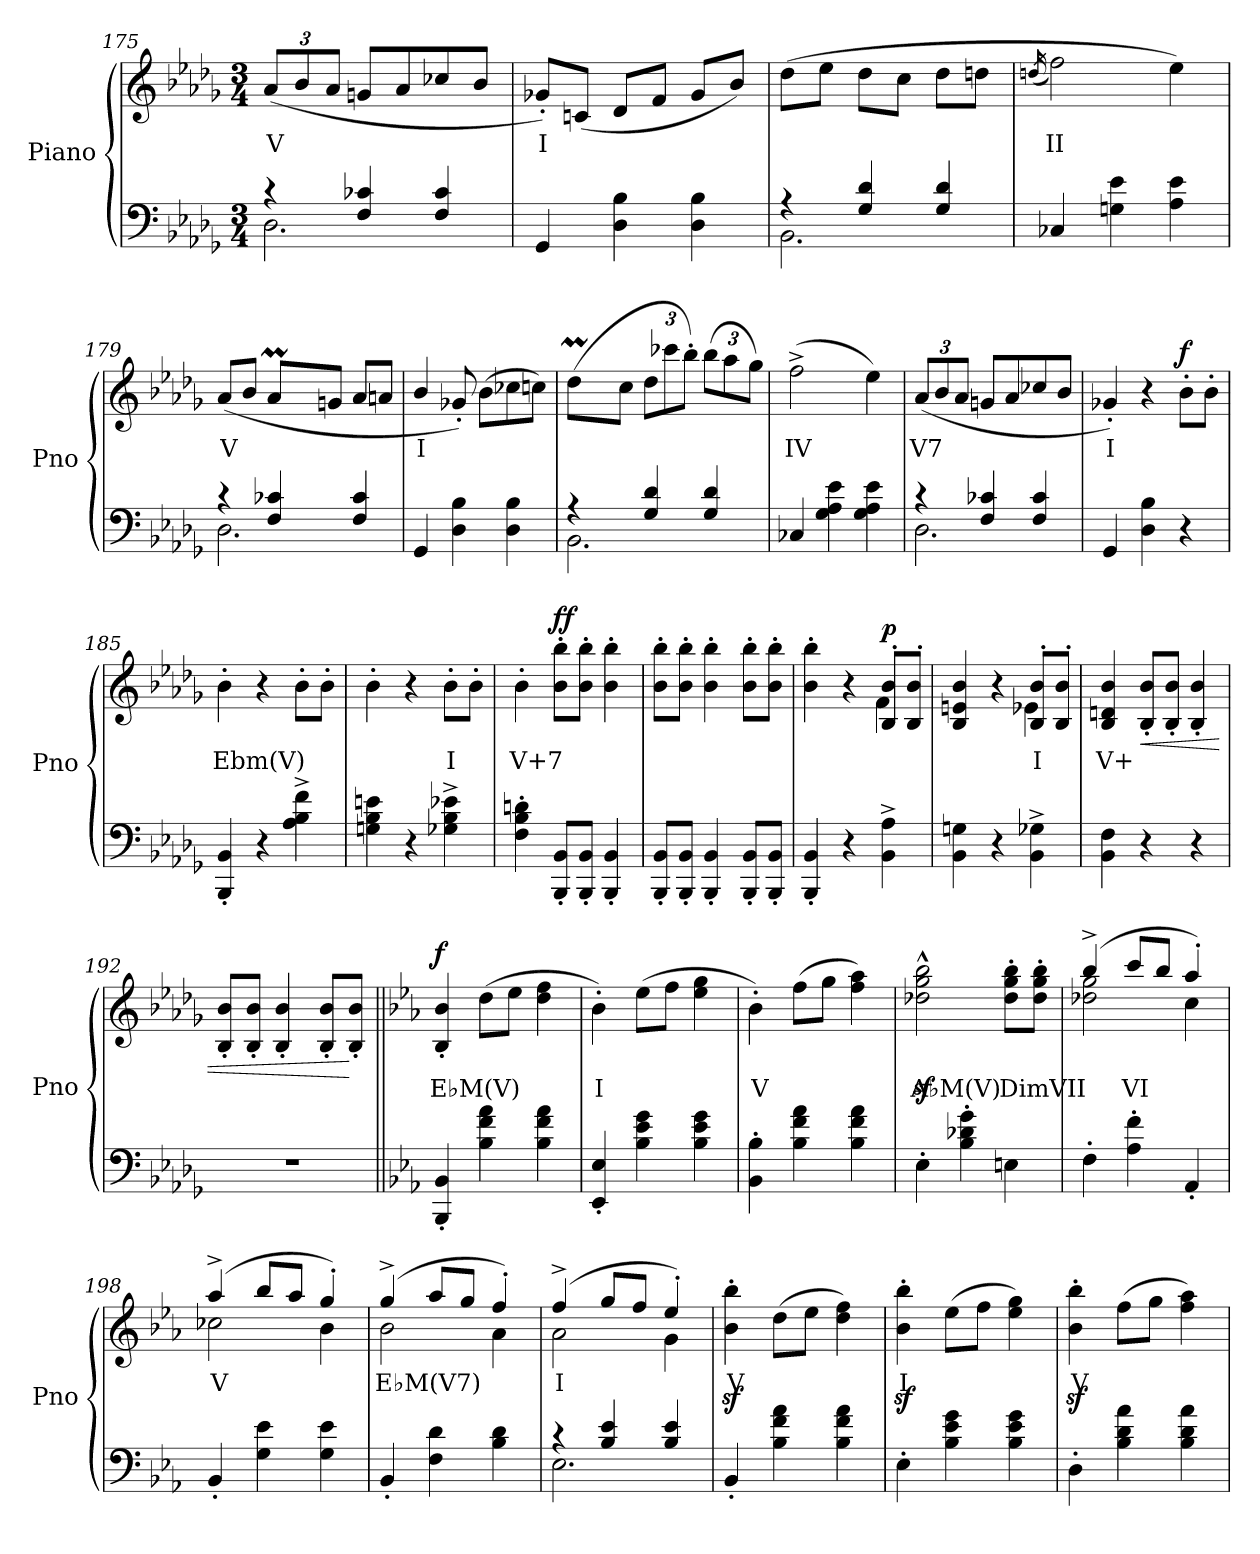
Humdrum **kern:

**kern	**kern	**text	**dynam
*part1	*part1	*part1	*part1
*staff2	*staff1	*staff1	*staff1/2
*I"Piano	*	*	*
*I'Pno	*	*	*
!!LO:LB:g=z
*clefF4	*clefG2	*	*
*k[b-e-a-d-g-]	*k[b-e-a-d-g-]	*	*
*M3/4	*M3/4	*	*
=175	=175	=175	=175
*^	*	*	*
*	*	*Xbrackettup	*	*
!	!	!	!LO:LY:b	!
4r	2.D-\	(<12a-/L	V	.
.	.	12b-/	.	.
.	.	12a-/J	.	.
4F/ 4c-X/	.	8gn/L	.	.
.	.	8a-/	.	.
4F/ 4c-/	.	8cc-X/	.	.
.	.	8b-/J	.	.
*v	*v	*	*	*
=176	=176	=176	=176
!	!	!LO:LY:b	!
4GG-/	8g-X'/L)	I	.
.	(<8cn/J	.	.
4D-\ 4B-\	8d-/L	.	.
.	8f/J	.	.
4D-\ 4B-\	8g-/L	.	.
.	8b-/J)	.	.
=177	=177	=177	=177
*^	*	*	*
4r	2.BB-\	(>8dd-\L	.	.
.	.	8ee-\J	.	.
4G-/ 4d-/	.	8dd-\L	.	.
.	.	8cc\J	.	.
4G-/ 4d-/	.	8dd-\L	.	.
.	.	8ddn\J	.	.
*v	*v	*	*	*
=178	=178	=178	=178
.	(<16qddn/	.	.
!	!	!LO:LY:b	!
4C-X/	2ff\)	II	.
4Gn\ 4e-\	.	.	.
4A-\ 4e-\	4ee-\)	.	.
=179	=179	=179	=179
*^	*	*	*
!	!	!	!LO:LY:b	!
*	*	*^	*	*
4r	2.D-\	(<8a-/L	4ryy	V	.
.	.	8b-/J	.	.	.
*	*	*	*brackettup	*	*
4F/ 4c-X/	.	8a-M/L	24ryy	.	.
.	.	.	24b-yy	.	.
.	.	.	24a-yy	.	.
.	.	8gn/J	4.ryy	.	.
4F/ 4c-/	.	8a-/L	.	.	.
.	.	8an/J	.	.	.
*v	*v	*	*	*	*
*	*v	*v	*	*
!!LO:LB:g=z
=180	=180	=180	=180
!	!	!LO:LY:b	!
4GG-/	4b-/	I	.
4D-\ 4B-\	8g-X'/)	.	.
.	(>8b-\L	.	.
4D-\ 4B-\	8cc-X\	.	.
.	8ccn\J)	.	.
!!LO:PB:g=z
=181	=181	=181	=181
*^	*^	*	*
4r	2.BB-\	(>8dd-M\L	24ryy	.	.
.	.	.	24ee-yy	.	.
.	.	.	24dd-yy	.	.
.	.	8cc\J	2ryy	.	.
*	*	*Xbrackettup	*	*	*
4G-/ 4d-/	.	12dd-\L	.	.	.
.	.	12ccc-X\	.	.	.
.	.	12bb-'\J)	.	.	.
4G-/ 4d-/	.	(>12bb-\L	.	.	.
.	.	12aa-\	.	.	.
.	.	.	8ryy	.	.
.	.	12gg-\J)	.	.	.
*v	*v	*	*	*	*
*	*v	*v	*	*
=182	=182	=182	=182
!	!	!LO:LY:b	!
4C-X/	(>2ff^\	IV	.
4G-\ 4A-\ 4e-\	.	.	.
4G-\ 4A-\ 4e-\	4ee-\)	.	.
=183	=183	=183	=183
*^	*	*	*
!	!	!	!LO:LY:b	!
4r	2.D-\	(<12a-/L	V7	.
.	.	12b-/	.	.
.	.	12a-/J	.	.
4F/ 4c-X/	.	8gn/L	.	.
.	.	8a-/	.	.
4F/ 4c-/	.	8cc-X/	.	.
.	.	8b-/J	.	.
*v	*v	*	*	*
=184	=184	=184	=184
!	!	!LO:LY:b	!
4GG-/	4g-X'/)	I	.
4D-\ 4B-\	4r	.	.
!	!	!	!LO:DY:b
4r	8b-'\L	.	f
.	8b-'\J	.	.
=185	=185	=185	=185
!	!	!LO:LY:b	!
4BBB-/' 4BB-/'	4b-'\	Ebm(V)	.
4r	4r	.	.
4A-\^ 4B-\^ 4f\^	8b-'\L	.	.
.	8b-'\J	.	.
=186	=186	=186	=186
4Gn\ 4B-\ 4en\	4b-'\	.	.
4r	4r	.	.
!	!	!LO:LY:b	!
4G-X\^ 4B-\^ 4e-X\^	8b-'\L	I	.
.	8b-'\J	.	.
!!LO:LB:g=z
=187	=187	=187	=187
!	!	!LO:LY:b	!
4F\' 4B-\' 4dn\'	4b-'\	V+7	.
!	!	!	!LO:DY:b
8BBB-/' 8BB-/'L	8b-\' 8bb-\'L	.	ff
8BBB-/' 8BB-/'J	8b-\' 8bb-\'J	.	.
4BBB-/' 4BB-/'	4b-\' 4bb-\'	.	.
=188	=188	=188	=188
8BBB-/' 8BB-/'L	8b-\' 8bb-\'L	.	.
8BBB-/' 8BB-/'J	8b-\' 8bb-\'J	.	.
4BBB-/' 4BB-/'	4b-\' 4bb-\'	.	.
8BBB-/' 8BB-/'L	8b-\' 8bb-\'L	.	.
8BBB-/' 8BB-/'J	8b-\' 8bb-\'J	.	.
=189	=189	=189	=189
*	*^	*	*
4BBB-/' 4BB-/'	4b-\' 4bb-\'	2ryy	.	.
4r	4r	.	.	.
!	!	!	!	!LO:DY:b
4BB-\^ 4A-\^	8B-/' 8b-/'L	4f\	.	p
.	8B-/' 8b-/'J	.	.	.
=190	=190	=190	=190	=190
4BB-\ 4Gn\	4B-/ 4en/ 4b-/	2ryy	.	.
4r	4r	.	.	.
!	!	!	!LO:LY:b	!
4BB-\^ 4G-X\^	8B-/' 8b-/'L	4e-X\	I	.
.	8B-/' 8b-/'J	.	.	.
*	*v	*v	*	*
=191	=191	=191	=191
!	!	!LO:LY:b	!
4BB-\ 4F\	4B-/ 4dn/ 4b-/	V+	.
!	!	!	!LO:HP:b
4r	8B-/' 8b-/'L	.	<
.	8B-/' 8b-/'J	.	.
4r	4B-/' 4b-/'	.	.
=192	=192	=192	=192
2.r	8B-/' 8b-/'L	.	.
.	8B-/' 8b-/'J	.	.
.	4B-/' 4b-/'	.	.
.	8B-/' 8b-/'L	.	.
.	8B-/' 8b-/'J	.	[
!!LO:LB:g=z
=193||	=193||	=193||	=193||
*k[b-e-a-]	*k[b-e-a-]	*	*
!	!	!LO:LY:b	!LO:DY:b
4BBB-/' 4BB-/'	4B-/' 4b-/'	E♭M(V)	f
4B-\ 4f\ 4a-\	(>8dd\L	.	.
.	8ee-\J	.	.
4B-\ 4f\ 4a-\	4dd\ 4ff\	.	.
=194	=194	=194	=194
!	!	!LO:LY:b	!
4EE-/' 4E-/'	4b-'\)	I	.
4B-\ 4e-\ 4g\	(>8ee-\L	.	.
.	8ff\J	.	.
4B-\ 4e-\ 4g\	4ee-\ 4gg\	.	.
=195	=195	=195	=195
!	!	!LO:LY:b	!
4BB-\' 4B-\'	4b-'\)	V	.
4B-\ 4f\ 4a-\	(>8ff\L	.	.
.	8gg\J	.	.
4B-\ 4f\ 4a-\	4ff\ 4aa-\)	.	.
=196	=196	=196	=196
!	!	!LO:LY:b	!
4E-'\	2dd-X\z<^^ 2gg\z<^^ 2bb-\z<^^	A♭M(V)	.
4B-\' 4d-X\' 4g\'	.	.	.
!	!	!LO:LY:b	!
4En\	8dd-\' 8gg\' 8bb-\'L	DimVII	.
.	8dd-\' 8gg\' 8bb-\'J	.	.
=197	=197	=197	=197
*	*^	*	*
4F'\	(>4bb-^/	2dd-X\ 2gg\	.	.
!	!	!	!LO:LY:b	!
4A-\' 4f\'	8ccc/L	.	VI	.
.	8bb-/J	.	.	.
4AA-'/	4aa-'/)	4cc\	.	.
=198	=198	=198	=198	=198
!	!	!	!LO:LY:b	!
4BB-'/	(>4aa-^/	2cc-X\	V	.
4G\ 4e-\	8bb-/L	.	.	.
.	8aa-/J	.	.	.
4G\ 4e-\	4gg'/)	4b-\	.	.
=199	=199	=199	=199	=199
!	!	!	!LO:LY:b	!
4BB-'/	(>4gg^/	2b-\	E♭M(V7)	.
4F\ 4d\	8aa-/L	.	.	.
.	8gg/J	.	.	.
4B-\ 4d\	4ff'/)	4a-\	.	.
!!LO:LB:g=z	!!
=200	=200	=200	=200	=200
*^	*	*	*	*
!	!	!	!	!LO:LY:b	!
4r	2.E-\	(>4ff^/	2a-\	I	.
4B-/ 4e-/	.	8gg/L	.	.	.
.	.	8ff/J	.	.	.
4B-/ 4e-/	.	4ee-'/)	4g\	.	.
*v	*v	*	*	*	*
=201	=201	=201	=201	=201
!	!	!	!LO:LY:b	!
*	*v	*v	*	*
4BB-'/	4b-\z<' 4bb-\z<'	V	.
4B-\ 4f\ 4a-\	(>8dd\L	.	.
.	8ee-\J	.	.
4B-\ 4f\ 4a-\	4dd\ 4ff\)	.	.
=202	=202	=202	=202
!	!	!LO:LY:b	!
4E-'\	4b-\z<' 4bb-\z<'	I	.
4B-\ 4e-\ 4g\	(>8ee-\L	.	.
.	8ff\J	.	.
4B-\ 4e-\ 4g\	4ee-\ 4gg\)	.	.
=203	=203	=203	=203
!	!	!LO:LY:b	!
4D'\	4b-\z<' 4bb-\z<'	V	.
4B-\ 4d\ 4a-\	(>8ff\L	.	.
.	8gg\J	.	.
4B-\ 4d\ 4a-\	4ff\ 4aa-\)	.	.
=	=	=	=
*-	*-	*-	*-
